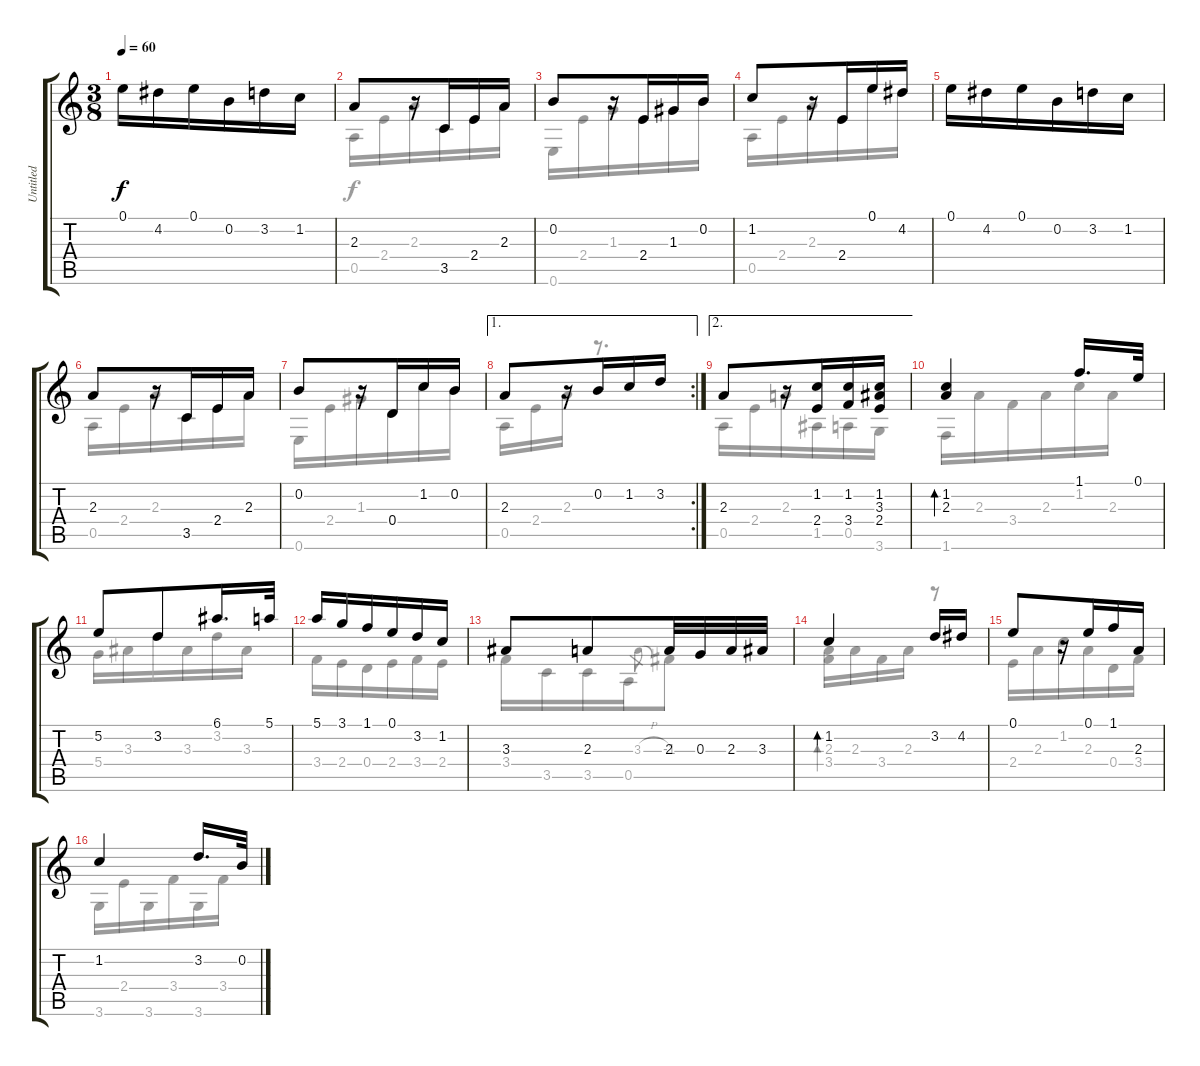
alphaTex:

\track ("Untitled" "Untitled") {instrument acousticguitarnylon}
\staff {score tabs}
\tuning (E4 B3 G3 D3 A2 E2) {hide}
\voice
\ts (3 8)
\tempo 60
\clef g2
\ks c
0.1.16{dy f} 4.2.16 0.1.16 0.2.16 3.2.16 1.2.16 |
2.3.8 r.16 3.5.16 2.4.16 2.3.16 |
0.2.8 r.16 2.4.16 1.3.16 0.2.16 |
1.2.8 r.16 2.4.16 0.1.16 4.2.16 |
0.1.16 4.2.16 0.1.16 0.2.16 3.2.16 1.2.16 |
2.3.8 r.16 3.5.16 2.4.16 2.3.16 |
0.2.8 r.16 0.4.16 1.2.16 0.2.16 |
\ae 1
\rc 2
2.3.8 r.16 0.2.16 1.2.16 3.2.16 |
\ae 2
2.3.8 r.16 (1.2 2.4).16 (1.2 3.4).16 (1.2 3.3 2.4).16 |
(1.2 2.3).4{bd 30} 1.1.16{d} 0.1.32 |
5.2.8 3.2.8 6.1.16{d} 5.1.32 |
5.1.16 3.1.16 1.1.16 0.1.16 3.2.16 1.2.16 |
3.3.8 2.3.8 2.3.32 0.3.32 2.3.32 3.3.32 |
1.2.4{bd 30} 3.2.16 4.2.16 |
0.1.8 r.16 0.1.16 1.1.16 2.3.16 |
1.2.4 3.2.16{d} 0.2.32
\voice
\clef g2
\ottava regular
\simile none
\ks c
|
0.5.16 2.4.16 2.3.16 3.5.16 2.4.16 2.3.16 |
0.6.16 2.4.16 1.3.16 2.4.16 1.3.16 0.2.16 |
0.5.16 2.4.16 2.3.16 2.4.16 0.1.16 4.2.16 |
|
0.5.16 2.4.16 2.3.16 3.5.16 2.4.16 2.3.16 |
0.6.16 2.4.16 1.3.16 0.4.16 1.2.16 0.2.16 |
0.5.16 2.4.16 2.3.16 r.8{d} |
0.5.16 2.4.16 2.3.16 1.5.16 0.5.16 3.6.16 |
1.6.16 2.3.16 3.4.16 2.3.16 1.2.16 2.3.16 |
5.4.16 3.3.16 3.2.16 3.3.16 3.2.16 3.3.16 |
3.4.16 2.4.16 0.4.16 2.4.16 3.4.16 2.4.16 |
3.4.16 3.5.16 3.5.16 0.5.16 3.3{h}.8{gr} -1.3.8 |
(2.3 3.4).16{bd 30} 2.3.16 3.4.16 2.3.16 r.8 |
2.4.16 2.3.16 1.2.16 2.3.16 0.4.16 3.4.16 |
3.6.16 2.4.16 3.6.16 3.4.16 3.6.16 3.4.16
